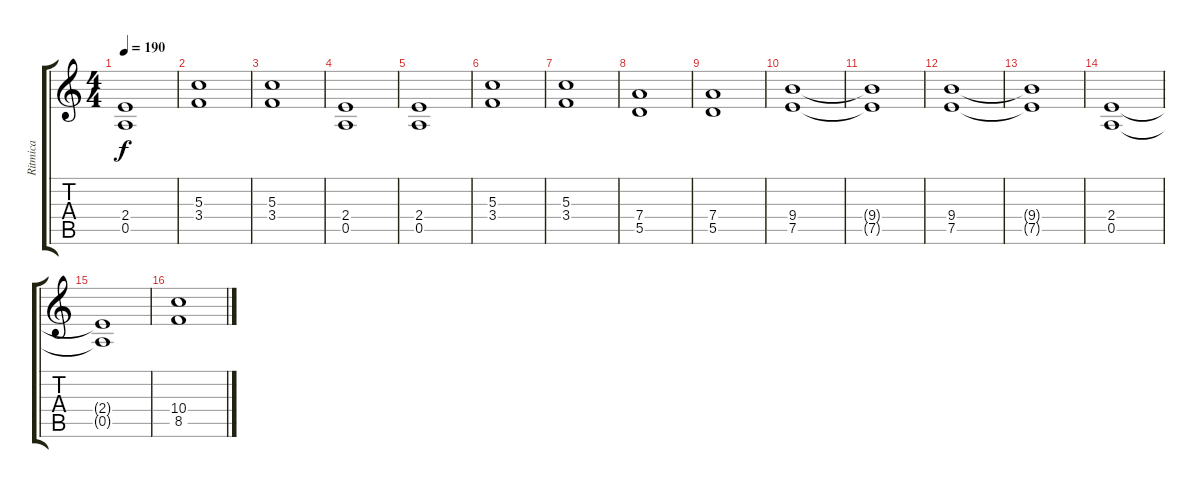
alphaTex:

\track ("Ritmica" "Ritmica") {instrument distortionguitar}
\staff {score tabs}
\tuning (E4 B3 G3 D3 A2 E2) {hide}
\ts (4 4)
\tempo 190
\clef g2
\ks c
(2.4 0.5).1{dy f} |
(5.3 3.4).1 |
(5.3 3.4).1 |
(2.4 0.5).1 |
(2.4 0.5).1 |
(5.3 3.4).1 |
(5.3 3.4).1 |
(7.4 5.5).1 |
(7.4 5.5).1 |
(9.4 7.5).1 |
(9.4{t} 7.5{t}).1 |
(9.4 7.5).1 |
(9.4{t} 7.5{t}).1 |
(2.4 0.5).1 |
(2.4{t} 0.5{t}).1 |
(10.4 8.5).1
